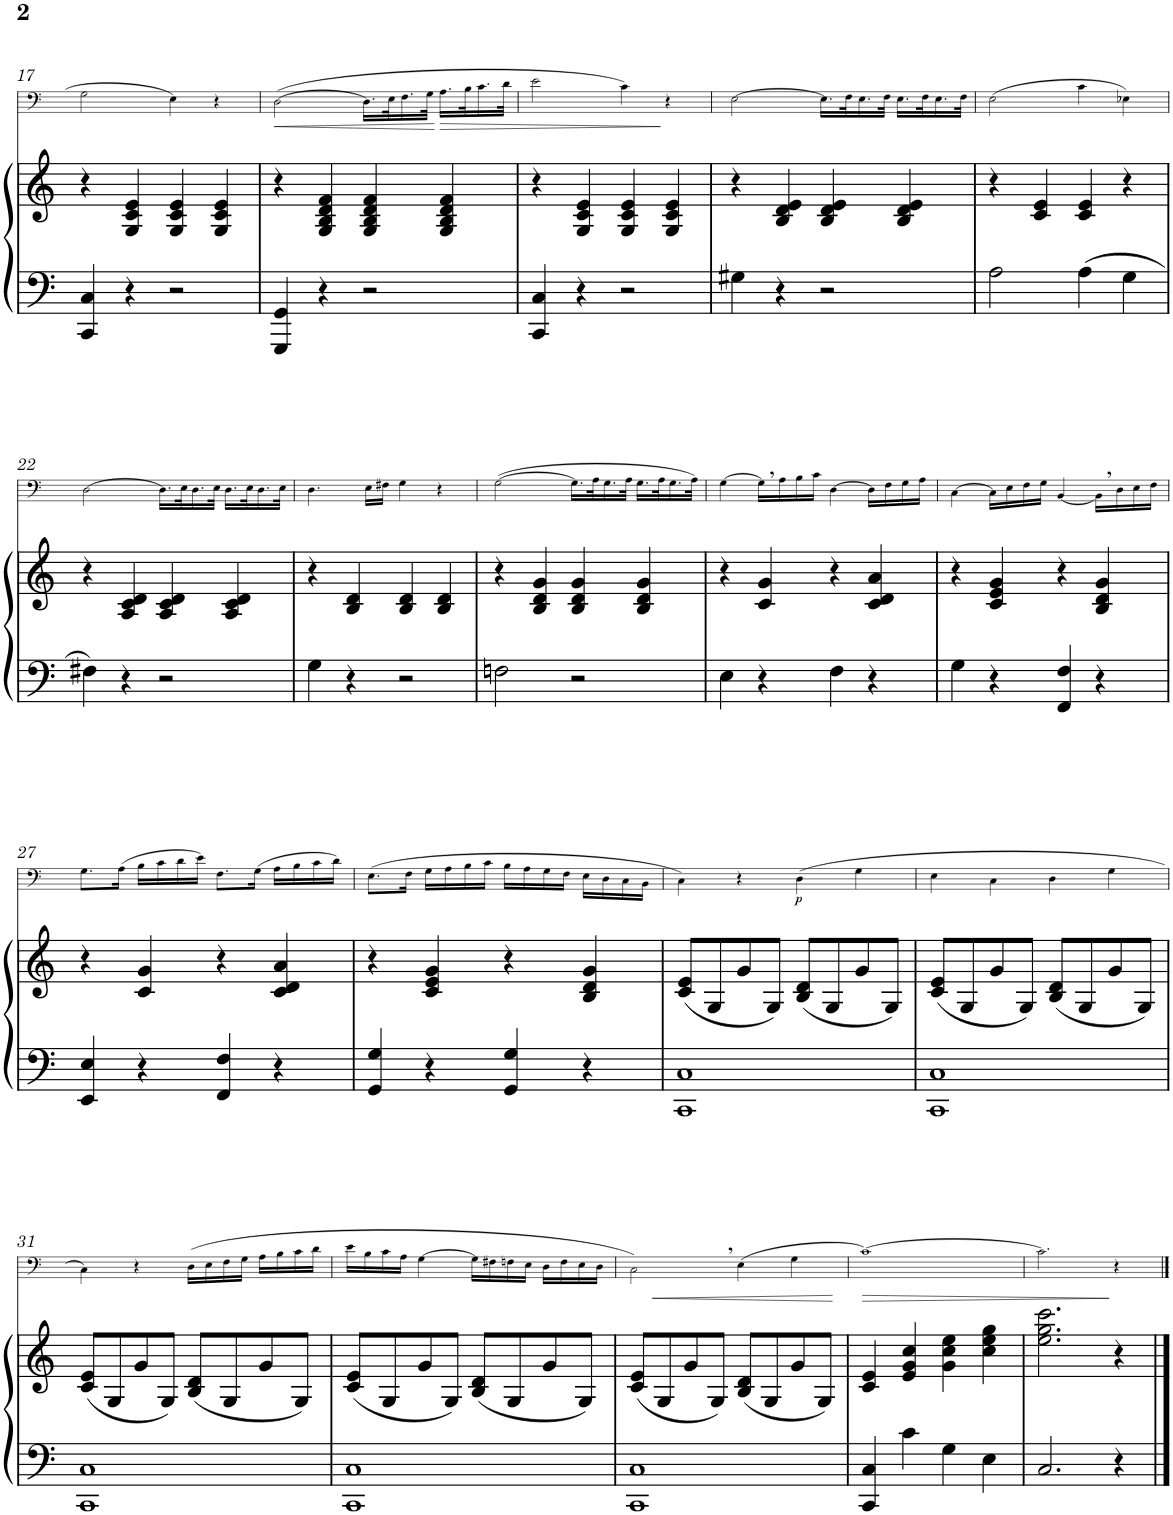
**kern	**kern	**kern	**dynam
*part2	*part2	*part1	*part1
*staff3	*staff2	*staff1	*staff1
*I"Piano	*	*I"Trombone	*
*I'Pno	*	*I'Trb	*
!!LO:PB:g=z
*clefF4	*clefG2	*clefF4	*
*k[]	*k[]	*k[]	*
*M4/4	*M4/4	*M4/4	*
*met(c)	*met(c)	*met(c)	*
=17	=17	=17	=17
4CC/ 4C/	4r	2G\	.
4r	4G/ 4c/ 4e/	.	.
2r	4G/ 4c/ 4e/	4E\	.
.	4G/ 4c/ 4e/	4r	.
=18	=18	=18	=18
!	!	!	!LO:HP:b
4GGG/ 4GG/	4r	([>2D\	<
4r	4G/ 4B/ 4d/ 4f/	.	.
2r	4G/ 4B/ 4d/ 4f/	16.D\LL]	.
.	.	32E\K	.
.	.	16.F\	.
.	.	32G\JJk	.
!	!	!	!LO:HP:n=1:b
.	4G/ 4B/ 4d/ 4f/	16.A\LL	[ >
.	.	32B\K	.
.	.	16.c\	.
.	.	32d\JJk	.
=19	=19	=19	=19
4CC/ 4C/	4r	2e\	.
4r	4G/ 4c/ 4e/	.	.
2r	4G/ 4c/ 4e/	4c\)	.
.	4G/ 4c/ 4e/	4r	]
=20	=20	=20	=20
4G#X\	4r	[>2E\	.
4r	4B/ 4d/ 4e/	.	.
2r	4B/ 4d/ 4e/	16.E\LL]	.
.	.	32F\K	.
.	.	16.E\	.
.	.	32F\JJk	.
.	4B/ 4d/ 4e/	16.E\LL	.
.	.	32F\K	.
.	.	16.E\	.
.	.	32F\JJk	.
=21	=21	=21	=21
2A\	4r	(2E\	.
.	4c/ 4e/	.	.
4A\	4c/ 4e/	4c\	.
4G\	4r	4E-X\)	.
!!LO:LB:g=z
=22	=22	=22	=22
4F#X\	4r	[>2D\	.
4r	4A/ 4c/ 4d/	.	.
2r	4A/ 4c/ 4d/	16.D\LL]	.
.	.	32E\K	.
.	.	16.D\	.
.	.	32E\JJk	.
.	4A/ 4c/ 4d/	16.D\LL	.
.	.	32E\K	.
.	.	16.D\	.
.	.	32E\JJk	.
=23	=23	=23	=23
4G\	4r	4.D\	.
4r	4B/ 4d/	.	.
.	.	16E\LL	.
.	.	16F#X\JJ	.
2r	4B/ 4d/	4G\	.
.	4B/ 4d/	4r	.
=24	=24	=24	=24
2Fn\	4r	([>2G\	.
.	4B/ 4d/ 4g/	.	.
2r	4B/ 4d/ 4g/	16.G\LL]	.
.	.	32A\K	.
.	.	16.G\	.
.	.	32A\JJk	.
.	4B/ 4d/ 4g/	16.G\LL	.
.	.	32A\K	.
.	.	16.G\	.
.	.	32A\JJk)	.
=25	=25	=25	=25
4E\	4r	[>4G\	.
4r	4c/ 4g/	16G,\LL]	.
.	.	16A\	.
.	.	16B\	.
.	.	16c\JJ	.
4F\	4r	[>4D\	.
4r	4c/ 4d/ 4a/	16D\LL]	.
.	.	16F\	.
.	.	16G\	.
.	.	16A\JJ	.
=26	=26	=26	=26
4G\	4r	[>4C\	.
4r	4c/ 4e/ 4g/	16C\LL]	.
.	.	16E\	.
.	.	16F\	.
.	.	16G\JJ	.
4FF/ 4F/	4r	[<4BB/	.
4r	4B/ 4d/ 4g/	16BB,\LL]	.
.	.	16D\	.
.	.	16E\	.
.	.	16F\JJ	.
!!LO:LB:g=z
=27	=27	=27	=27
4EE/ 4E/	4r	8.G\L	.
.	.	(16A\Jk	.
4r	4c/ 4g/	16B\LL	.
.	.	16c\	.
.	.	16d\	.
.	.	16e\JJ)	.
4FF/ 4F/	4r	8.F\L	.
.	.	(16G\Jk	.
4r	4c/ 4d/ 4a/	16A\LL	.
.	.	16B\	.
.	.	16c\	.
.	.	16d\JJ)	.
=28	=28	=28	=28
4GG/ 4G/	4r	(8.E\L	.
.	.	16F\Jk	.
4r	4c/ 4e/ 4g/	16G\LL	.
.	.	16A\	.
.	.	16B\	.
.	.	16c\JJ	.
4GG/ 4G/	4r	16B\LL	.
.	.	16A\	.
.	.	16G\	.
.	.	16F\JJ	.
4r	4B/ 4d/ 4g/	16E\LL	.
.	.	16D\	.
.	.	16C\	.
.	.	16BB\JJ	.
=29	=29	=29	=29
1CC 1C	(8c/ 8e/L	4C\)	.
.	8G/	.	.
.	8g/	4r	.
.	8G/J)	.	.
!	!	!	!LO:DY:b
.	(8B/ 8d/L	(>4D\	p
.	8G/	.	.
.	8g/	4G\	.
.	8G/J)	.	.
=30	=30	=30	=30
1CC 1C	(8c/ 8e/L	4E\	.
.	8G/	.	.
.	8g/	4C\	.
.	8G/J)	.	.
.	(8B/ 8d/L	4D\	.
.	8G/	.	.
.	8g/	4G\	.
.	8G/J)	.	.
!!LO:LB:g=z
=31	=31	=31	=31
1CC 1C	(8c/ 8e/L	4C\)	.
.	8G/	.	.
.	8g/	4r	.
.	8G/J)	.	.
.	(8B/ 8d/L	(>16D\LL	.
.	.	16E\	.
.	8G/	16F\	.
.	.	16G\JJ	.
.	8g/	16A\LL	.
.	.	16B\	.
.	8G/J)	16c\	.
.	.	16d\JJ	.
=32	=32	=32	=32
1CC 1C	(8c/ 8e/L	16e\LL	.
.	.	16B\	.
.	8G/	16c\	.
.	.	16A\JJ	.
.	8g/	[>4G\	.
.	8G/J)	.	.
.	(8B/ 8d/L	16G\LL]	.
.	.	16F#X\	.
.	8G/	16Fn\	.
.	.	16E\JJ	.
.	8g/	16D\LL	.
.	.	16F\	.
.	8G/J)	16E\	.
.	.	16D\JJ	.
=33	=33	=33	=33
!	!	!	!LO:HP:b
1CC 1C	(8c/ 8e/L	2C,\)	<
.	8G/	.	.
.	8g/	.	.
.	8G/J)	.	.
.	(8B/ 8d/L	(>4E\	.
.	8G/	.	.
.	8g/	4G\	.
.	8G/J)	.	.
.	.	.	[
=34	=34	=34	=34
!	!	!	!LO:HP:b
4CC/ 4C/	4c/ 4e/	[>1c)	>
4c\	4e/ 4g/ 4cc/	.	.
4G\	4g\ 4cc\ 4ee\	.	.
4E\	4cc\ 4ee\ 4gg\	.	.
=35	=35	=35	=35
2.C/	2.ee\ 2.gg\ 2.ccc\	2.c\]	.
4r	4r	4r	]
==	==	==	==
*-	*-	*-	*-
